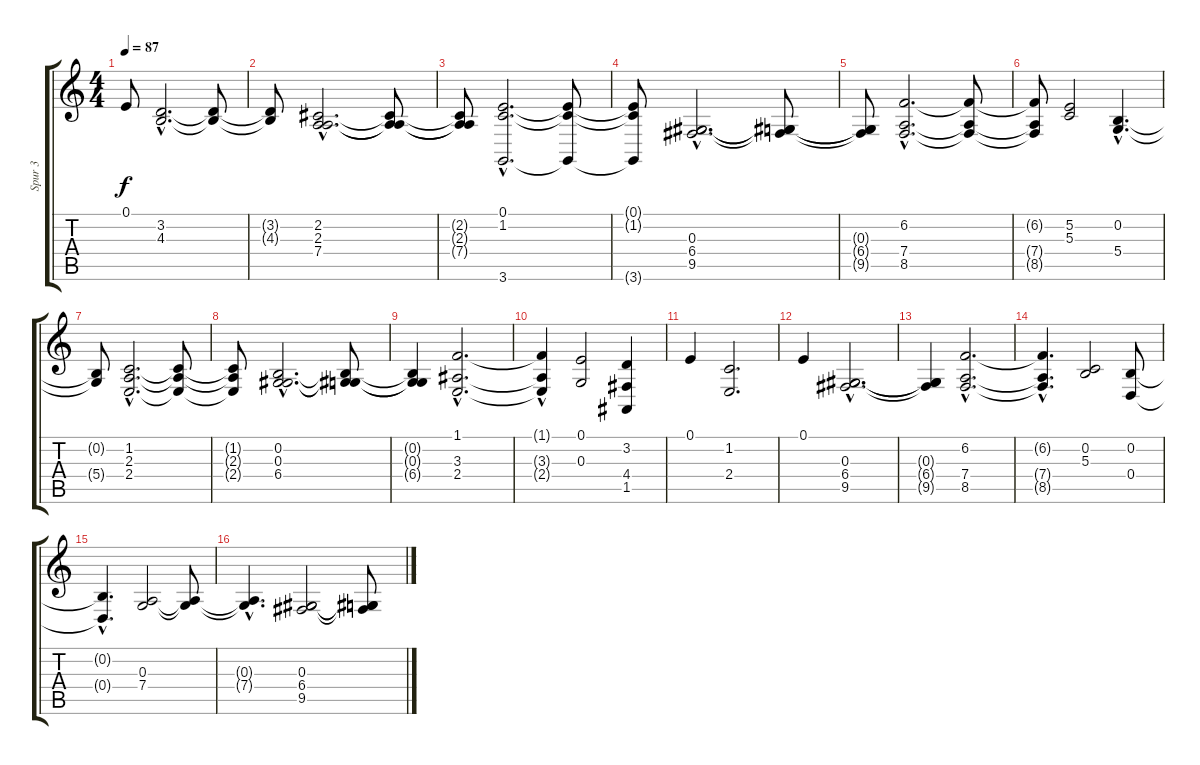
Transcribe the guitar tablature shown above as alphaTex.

\track ("Spur 3" "Spur 3") {instrument pad2warm}
\staff {score tabs}
\tuning (E4 B3 G3 D3 A2 E2) {hide}
\ts (4 4)
\tempo 87
\clef g2
\ks c
0.1{t}.8{dy f} (3.2{hac} 4.3{hac}).2{d} (3.2{t} 4.3{t}).8 |
(3.2{t} 4.3{t}).8 (2.2{hac} 2.3{hac} 7.4{hac}).2{d} (2.2{t} 2.3{t} 7.4{t}).8 |
(2.2{t} 2.3{t} 7.4{t}).8 (0.1{hac} 1.2{hac} 3.6{hac}).2{d} (0.1{t} 1.2{t} 3.6{t}).8 |
(0.1{t} 1.2{t} 3.6{t}).8 (0.3{hac} 6.4{hac} 9.5{hac}).2{d} (0.3{t} 6.4{t} 9.5{t}).8 |
(0.3{t} 6.4{t} 9.5{t}).8 (6.2{hac} 7.4{hac} 8.5{hac}).2{d} (6.2{t} 7.4{t} 8.5{t}).8 |
(6.2{t} 7.4{t} 8.5{t}).8 (5.2 5.3).2 (0.2{hac} 5.4{hac}).4{d} |
(0.2{t} 5.4{t}).8 (1.2{hac} 2.3{hac} 2.4{hac}).2{d} (1.2{t} 2.3{t} 2.4{t}).8 |
(1.2{t} 2.3{t} 2.4{t}).8 (0.2{hac} 0.3{hac} 6.4{hac}).2{d} (0.2{t} 0.3{t} 6.4{t}).8 |
(0.2{t} 0.3{t} 6.4{t}).4 (1.1{hac} 3.3{hac} 2.4{hac}).2{d} |
(1.1{t} 3.3{t} 2.4{hac t}).4 (0.1 0.3).2 (3.2 4.4 1.5).4 |
0.1.4 (1.2 2.4).2{d} |
0.1.4 (0.3{hac} 6.4{hac} 9.5{hac}).2{d} |
(0.3{t} 6.4{t} 9.5{t}).4 (6.2{hac} 7.4{hac} 8.5{hac}).2{d} |
(6.2{t} 7.4{hac t} 8.5{t}).4{d} (0.2 5.3).2 (0.2 0.4).8 |
(0.2{hac t} 0.4{hac t}).4{d} (0.3 7.4).2 (0.3{t} 7.4{t}).8 |
(0.3{hac t} 7.4{hac t}).4{d} (0.3 6.4 9.5).2 (0.3{t} 6.4{t} 9.5{t}).8
